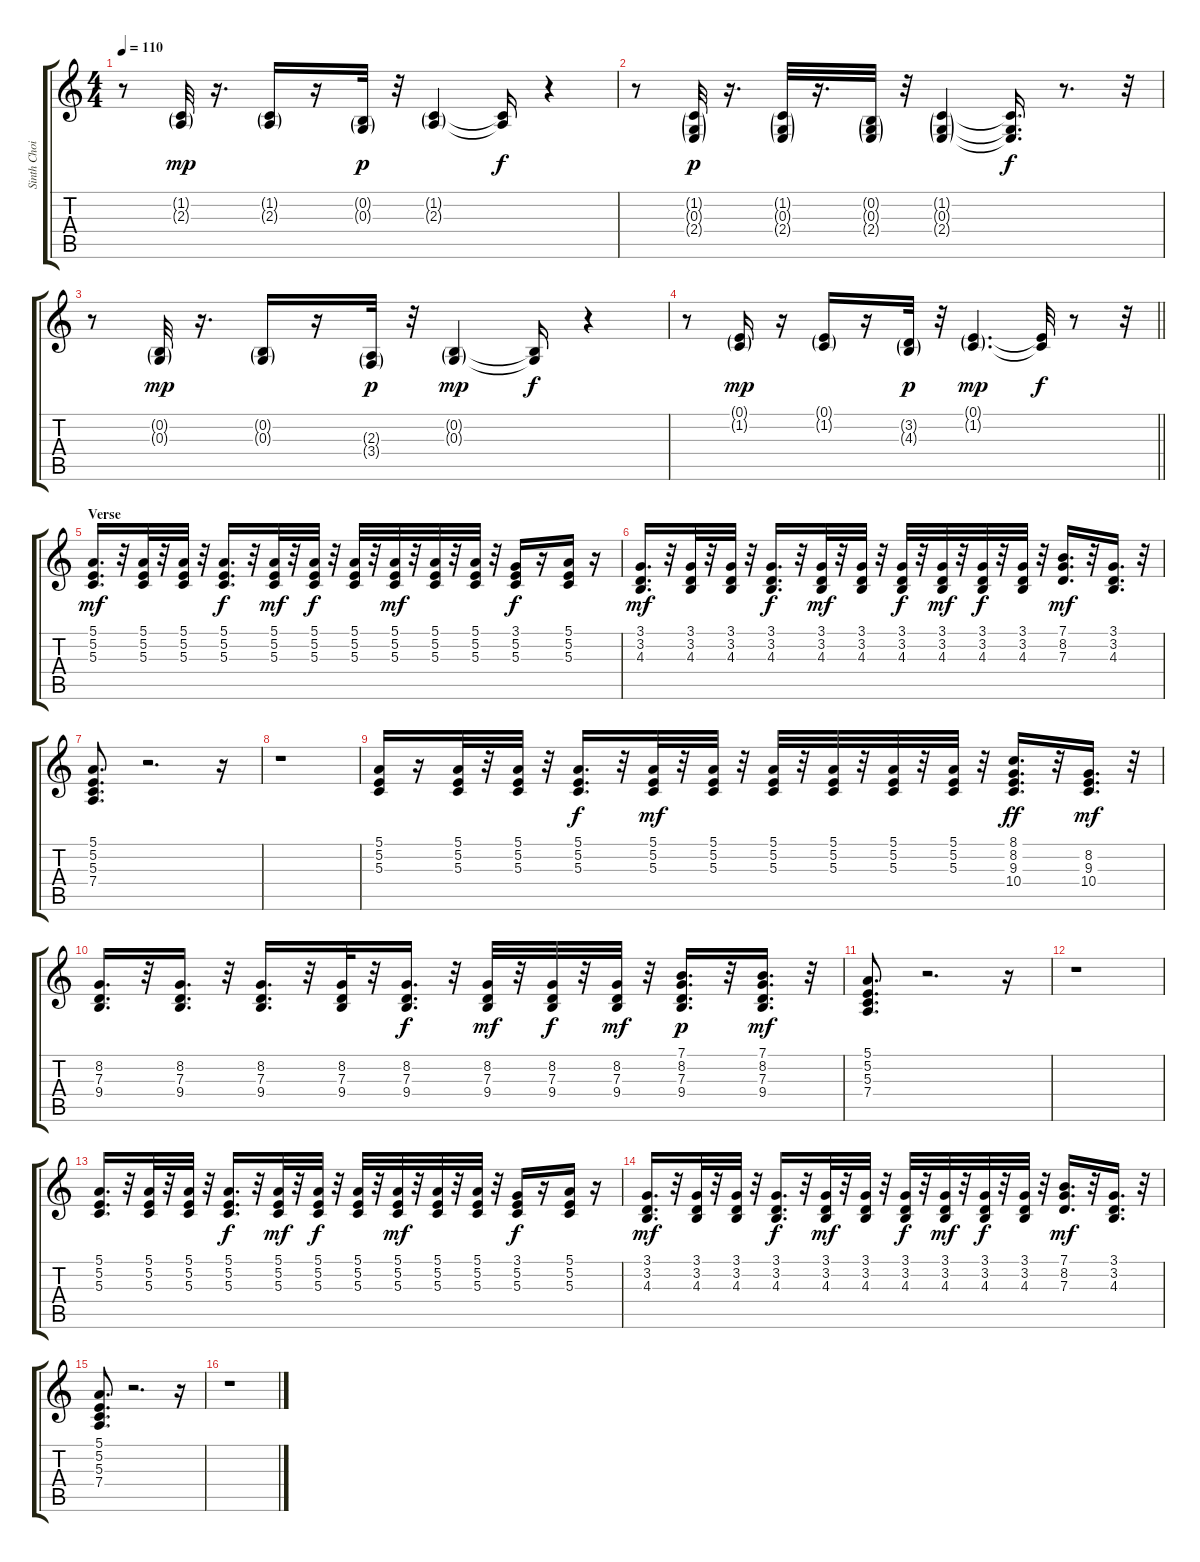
\track ("Sinth Choir" "Sinth Choi") {instrument choiraahs}
\staff {score tabs}
\tuning (E4 B3 G3 D3 A2 E2) {hide}
\ts (4 4)
\tempo 110
\clef g2
\ks c
r.8{dy f} (1.2{g} 2.3{g}).32{dy mp} r.16{d} (1.2{g} 2.3{g}).16 r.16 (0.2{g} 0.3{g}).32{dy p} r.32 (1.2{g} 2.3{g}).4 (1.2{t} 2.3{t}).16{dy f} r.4 |
r.8 (1.2{g} 0.3{g} 2.4{g}).32{dy p} r.16{d} (1.2{g} 0.3{g} 2.4{g}).32 r.16{d} (0.2{g} 0.3{g} 2.4{g}).32 r.32 (1.2{g} 0.3{g} 2.4{g}).4 (1.2{t} 0.3{t} 2.4{t}).16{d dy f} r.8{d} r.32 |
r.8 (0.2{g} 0.3{g}).32{dy mp} r.16{d} (0.2{g} 0.3{g}).16 r.16 (2.3{g} 3.4{g}).32{dy p} r.32 (0.2{g} 0.3{g}).4{dy mp} (0.2{t} 0.3{t}).16{dy f} r.4 |
\barLineRight lightlight
r.8 (0.1{g} 1.2{g}).16{dy mp} r.16 (0.1{g} 1.2{g}).16 r.16 (3.2{g} 4.3{g}).32{dy p} r.32 (0.1{g} 1.2{g}).4{d dy mp} (0.1{t} 1.2{t}).32{dy f} r.8 r.32 |
\section ("" "Verse")
(5.1 5.2 5.3).16{d dy mf} r.32 (5.1 5.2 5.3).32 r.32 (5.1 5.2 5.3).32 r.32 (5.1 5.2 5.3).16{d dy f} r.32 (5.1 5.2 5.3).32{dy mf} r.32 (5.1 5.2 5.3).32{dy f} r.32 (5.1 5.2 5.3).32 r.32 (5.1 5.2 5.3).32{dy mf} r.32 (5.1 5.2 5.3).32 r.32 (5.1 5.2 5.3).32 r.32 (3.1 5.2 5.3).16{dy f} r.16 (5.1 5.2 5.3).16 r.16 |
(3.1 3.2 4.3).16{d dy mf} r.32 (3.1 3.2 4.3).32 r.32 (3.1 3.2 4.3).32 r.32 (3.1 3.2 4.3).16{d dy f} r.32 (3.1 3.2 4.3).32{dy mf} r.32 (3.1 3.2 4.3).32 r.32 (3.1 3.2 4.3).32{dy f} r.32 (3.1 3.2 4.3).32{dy mf} r.32 (3.1 3.2 4.3).32{dy f} r.32 (3.1 3.2 4.3).32 r.32 (7.1 8.2 7.3).16{d dy mf} r.32 (3.1 3.2 4.3).16{d} r.32 |
(5.1 5.2 5.3 7.4).8{d} r.2{d} r.16 |
r.1 |
(5.1 5.2 5.3).16 r.16 (5.1 5.2 5.3).32 r.32 (5.1 5.2 5.3).32 r.32 (5.1 5.2 5.3).16{d dy f} r.32 (5.1 5.2 5.3).32{dy mf} r.32 (5.1 5.2 5.3).32 r.32 (5.1 5.2 5.3).32 r.32 (5.1 5.2 5.3).32 r.32 (5.1 5.2 5.3).32 r.32 (5.1 5.2 5.3).32 r.32 (8.1 8.2 9.3 10.4).16{d dy ff} r.32 (8.2 9.3 10.4).16{d dy mf} r.32 |
(8.2 7.3 9.4).16{d} r.32 (8.2 7.3 9.4).16{d} r.32 (8.2 7.3 9.4).16{d} r.32 (8.2 7.3 9.4).32 r.32 (8.2 7.3 9.4).16{d dy f} r.32 (8.2 7.3 9.4).32{dy mf} r.32 (8.2 7.3 9.4).32{dy f} r.32 (8.2 7.3 9.4).32{dy mf} r.32 (7.1 8.2 7.3 9.4).16{d dy p} r.32 (7.1 8.2 7.3 9.4).16{d dy mf} r.32 |
(5.1 5.2 5.3 7.4).8{d} r.2{d} r.16 |
r.1 |
(5.1 5.2 5.3).16{d} r.32 (5.1 5.2 5.3).32 r.32 (5.1 5.2 5.3).32 r.32 (5.1 5.2 5.3).16{d dy f} r.32 (5.1 5.2 5.3).32{dy mf} r.32 (5.1 5.2 5.3).32{dy f} r.32 (5.1 5.2 5.3).32 r.32 (5.1 5.2 5.3).32{dy mf} r.32 (5.1 5.2 5.3).32 r.32 (5.1 5.2 5.3).32 r.32 (3.1 5.2 5.3).16{dy f} r.16 (5.1 5.2 5.3).16 r.16 |
(3.1 3.2 4.3).16{d dy mf} r.32 (3.1 3.2 4.3).32 r.32 (3.1 3.2 4.3).32 r.32 (3.1 3.2 4.3).16{d dy f} r.32 (3.1 3.2 4.3).32{dy mf} r.32 (3.1 3.2 4.3).32 r.32 (3.1 3.2 4.3).32{dy f} r.32 (3.1 3.2 4.3).32{dy mf} r.32 (3.1 3.2 4.3).32{dy f} r.32 (3.1 3.2 4.3).32 r.32 (7.1 8.2 7.3).16{d dy mf} r.32 (3.1 3.2 4.3).16{d} r.32 |
(5.1 5.2 5.3 7.4).8{d} r.2{d} r.16 |
r.1
